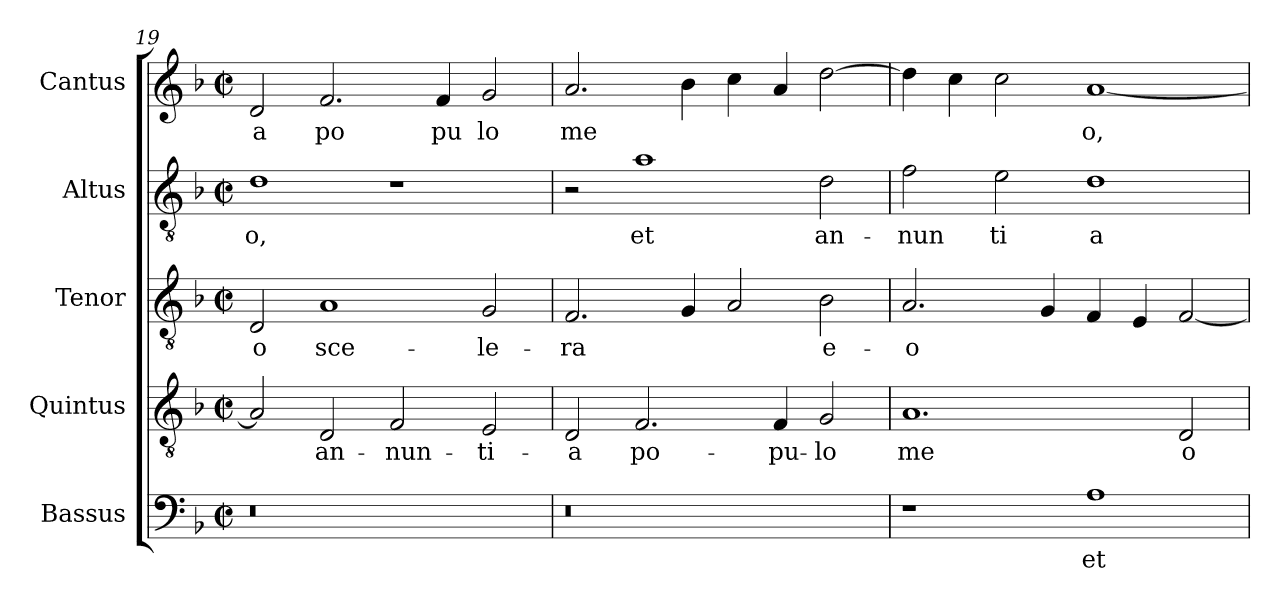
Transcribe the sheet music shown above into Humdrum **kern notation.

**kern	**text	**kern	**text	**kern	**text	**kern	**text	**kern	**text
*part5	*part5	*part4	*part4	*part3	*part3	*part2	*part2	*part1	*part1
*staff5	*staff5	*staff4	*staff4	*staff3	*staff3	*staff2	*staff2	*staff1	*staff1
*I"Bassus	*	*I"Quintus	*	*I"Tenor	*	*I"Altus	*	*I"Cantus	*
*clefF4	*	*clefGv2	*	*clefGv2	*	*clefGv2	*	*clefG2	*
*k[b-]	*	*k[b-]	*	*k[b-]	*	*k[b-]	*	*k[b-]	*
*F:	*	*F:	*	*F:	*	*F:	*	*F:	*
*M2/2	*	*M2/2	*	*M2/2	*	*M2/2	*	*M2/2	*
*met(c|)	*	*met(c|)	*	*met(c|)	*	*met(c|)	*	*met(c|)	*
=19	=19	=19	=19	=19	=19	=19	=19	=19	=19
!	!	!	!	!	!LO:LY:b:cj	!	!LO:LY:b:cj	!	!LO:LY:b:cj
0r	.	2A/]	.	2D/	-o	1d	-o,	2d/	a
!	!	!	!LO:LY:b:cj	!	!LO:LY:b:cj	!	!	!	!LO:LY:b:cj
.	.	2D/	an-	1A	sce-	.	.	2.f/	po
!	!	!	!LO:LY:b:cj	!	!	!	!	!	!
.	.	2F/	-nun-	.	.	1r	.	.	.
!	!	!	!	!	!	!	!	!	!LO:LY:b:cj
.	.	.	.	.	.	.	.	4f/	pu
!	!	!	!LO:LY:b:cj	!	!LO:LY:b:cj	!	!	!	!LO:LY:b:cj
.	.	2E/	-ti-	2G/	-le-	.	.	2g/	lo
=20	=20	=20	=20	=20	=20	=20	=20	=20	=20
!	!	!	!LO:LY:b:cj	!	!LO:LY:b:cj	!	!	!	!LO:LY:b
0r	.	2D/	-a	2.F/	-ra	2r	.	2.a/	me
!	!	!	!LO:LY:b:cj	!	!	!	!LO:LY:b:cj	!	!
.	.	2.F/	po-	.	.	1a	et	.	.
.	.	.	.	4G/	.	.	.	4b-\	.
.	.	.	.	2A/	.	.	.	4cc\	.
!	!	!	!LO:LY:b:cj	!	!	!	!	!	!
.	.	4F/	-pu-	.	.	.	.	4a/	.
!	!	!	!LO:LY:b:cj	!	!LO:LY:b:cj	!	!LO:LY:b:cj	!	!
.	.	2G/	-lo	2B-\	e-	2d\	an-	[>2dd\	.
!!LO:PB:g=z
=21	=21	=21	=21	=21	=21	=21	=21	=21	=21
!	!	!	!LO:LY:b:cj	!	!LO:LY:b:cj	!	!LO:LY:b:cj	!	!
1r	.	1.A	me	2.A/	-o	2f\	-nun	4dd\]	.
.	.	.	.	.	.	.	.	4cc\	.
!	!	!	!	!	!	!	!LO:LY:b:cj	!	!
.	.	.	.	.	.	2e\	ti	2cc\	.
.	.	.	.	4G/	.	.	.	.	.
!	!LO:LY:b:cj	!	!	!	!	!	!LO:LY:b:cj	!	!LO:LY:b:cj
1A	et	.	.	4F/	.	1d	a	[<1a	o,
.	.	.	.	4E/	.	.	.	.	.
!	!	!	!LO:LY:b:cj	!	!	!	!	!	!
.	.	2D/	o	[<2F/	.	.	.	.	.
=	=	=	=	=	=	=	=	=	=
*-	*-	*-	*-	*-	*-	*-	*-	*-	*-
